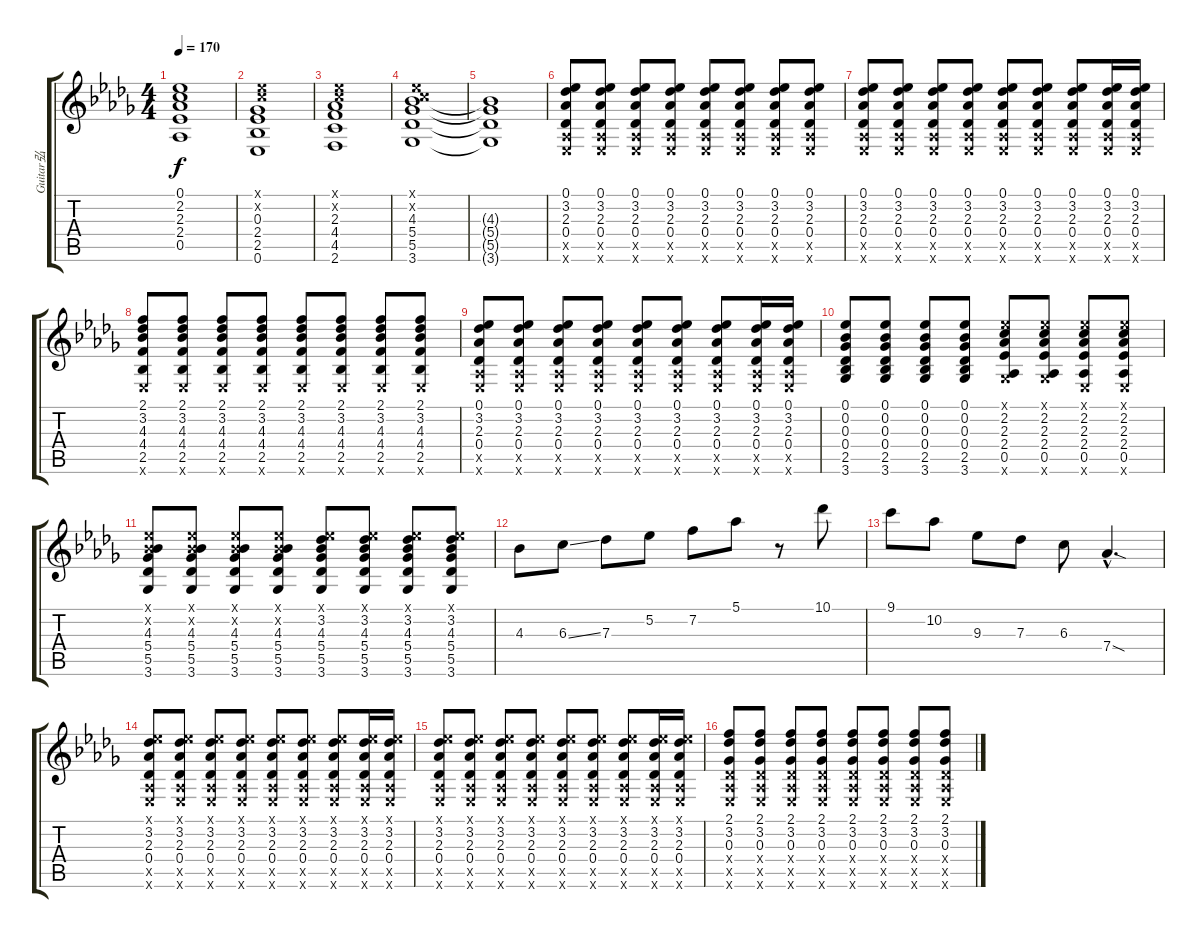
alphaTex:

\track ("Guitar弘" "Guitar弘") {instrument distortionguitar}
\staff {score tabs}
\tuning (Eb4 Bb3 Gb3 Db3 Ab2 Eb2) {hide}
\ts (4 4)
\tempo 170
\clef g2
\ks db
(0.1{t} 2.2{t} 2.3{t} 2.4{t} 0.5{t}).1{dy f} |
(0.1{x} 2.2{x} 0.3 2.4 2.5 0.6).1 |
(0.1{x} 2.2{x} 2.3 4.4 4.5 2.6).1 |
(0.1{x} 2.2{x} 4.3 5.4 5.5 3.6).1 |
(4.3{t} 5.4{t} 5.5{t} 3.6{t}).1 |
(0.1 3.2 2.3 0.4 0.5{x} 0.6{x}).8 (0.1 3.2 2.3 0.4 0.5{x} 0.6{x}).8 (0.1 3.2 2.3 0.4 0.5{x} 0.6{x}).8 (0.1 3.2 2.3 0.4 0.5{x} 0.6{x}).8 (0.1 3.2 2.3 0.4 0.5{x} 0.6{x}).8 (0.1 3.2 2.3 0.4 0.5{x} 0.6{x}).8 (0.1 3.2 2.3 0.4 0.5{x} 0.6{x}).8 (0.1 3.2 2.3 0.4 0.5{x} 0.6{x}).8 |
(0.1 3.2 2.3 0.4 0.5{x} 0.6{x}).8 (0.1 3.2 2.3 0.4 0.5{x} 0.6{x}).8 (0.1 3.2 2.3 0.4 0.5{x} 0.6{x}).8 (0.1 3.2 2.3 0.4 0.5{x} 0.6{x}).8 (0.1 3.2 2.3 0.4 0.5{x} 0.6{x}).8 (0.1 3.2 2.3 0.4 0.5{x} 0.6{x}).8 (0.1 3.2 2.3 0.4 0.5{x} 0.6{x}).8 (0.1 3.2 2.3 0.4 0.5{x} 0.6{x}).16 (0.1 3.2 2.3 0.4 0.5{x} 0.6{x}).16 |
(2.1 3.2 4.3 4.4 2.5 0.6{x}).8 (2.1 3.2 4.3 4.4 2.5 0.6{x}).8 (2.1 3.2 4.3 4.4 2.5 0.6{x}).8 (2.1 3.2 4.3 4.4 2.5 0.6{x}).8 (2.1 3.2 4.3 4.4 2.5 0.6{x}).8 (2.1 3.2 4.3 4.4 2.5 0.6{x}).8 (2.1 3.2 4.3 4.4 2.5 0.6{x}).8 (2.1 3.2 4.3 4.4 2.5 0.6{x}).8 |
(0.1 3.2 2.3 0.4 0.5{x} 0.6{x}).8 (0.1 3.2 2.3 0.4 0.5{x} 0.6{x}).8 (0.1 3.2 2.3 0.4 0.5{x} 0.6{x}).8 (0.1 3.2 2.3 0.4 0.5{x} 0.6{x}).8 (0.1 3.2 2.3 0.4 0.5{x} 0.6{x}).8 (0.1 3.2 2.3 0.4 0.5{x} 0.6{x}).8 (0.1 3.2 2.3 0.4 0.5{x} 0.6{x}).8 (0.1 3.2 2.3 0.4 0.5{x} 0.6{x}).16 (0.1 3.2 2.3 0.4 0.5{x} 0.6{x}).16 |
(0.1 0.2 0.3 0.4 2.5 3.6).8 (0.1 0.2 0.3 0.4 2.5 3.6).8 (0.1 0.2 0.3 0.4 2.5 3.6).8 (0.1 0.2 0.3 0.4 2.5 3.6).8 (0.1{x} 2.2 2.3 2.4 0.5 3.6{x}).8 (0.1{x} 2.2 2.3 2.4 0.5 3.6{x}).8 (0.1{x} 2.2 2.3 2.4 0.5 0.6{x}).8 (0.1{x} 2.2 2.3 2.4 0.5 0.6{x}).8 |
(0.1{x} 0.2{x} 4.3 5.4 5.5 3.6).8 (0.1{x} 0.2{x} 4.3 5.4 5.5 3.6).8 (0.1{x} 0.2{x} 4.3 5.4 5.5 3.6).8 (0.1{x} 0.2{x} 4.3 5.4 5.5 3.6).8 (0.1{x} 3.2 4.3 5.4 5.5 3.6).8 (0.1{x} 3.2 4.3 5.4 5.5 3.6).8 (0.1{x} 3.2 4.3 5.4 5.5 3.6).8 (0.1{x} 3.2 4.3 5.4 5.5 3.6).8 |
4.3.8 6.3{ss}.8 7.3.8 5.2.8 7.2.8 5.1.8 r.8 10.1.8 |
9.1.8 10.2.8 9.3.8 7.3.8 6.3.8 7.4{sod hac}.4{d} |
(0.1{x} 3.2 2.3 0.4 0.5{x} 0.6{x}).8 (0.1{x} 3.2 2.3 0.4 0.5{x} 0.6{x}).8 (0.1{x} 3.2 2.3 0.4 0.5{x} 0.6{x}).8 (0.1{x} 3.2 2.3 0.4 0.5{x} 0.6{x}).8 (0.1{x} 3.2 2.3 0.4 0.5{x} 0.6{x}).8 (0.1{x} 3.2 2.3 0.4 0.5{x} 0.6{x}).8 (0.1{x} 3.2 2.3 0.4 0.5{x} 0.6{x}).8 (0.1{x} 3.2 2.3 0.4 0.5{x} 0.6{x}).16 (0.1{x} 3.2 2.3 0.4 0.5{x} 0.6{x}).16 |
(0.1{x} 3.2 2.3 0.4 0.5{x} 0.6{x}).8 (0.1{x} 3.2 2.3 0.4 0.5{x} 0.6{x}).8 (0.1{x} 3.2 2.3 0.4 0.5{x} 0.6{x}).8 (0.1{x} 3.2 2.3 0.4 0.5{x} 0.6{x}).8 (0.1{x} 3.2 2.3 0.4 0.5{x} 0.6{x}).8 (0.1{x} 3.2 2.3 0.4 0.5{x} 0.6{x}).8 (0.1{x} 3.2 2.3 0.4 0.5{x} 0.6{x}).8 (0.1{x} 3.2 2.3 0.4 0.5{x} 0.6{x}).16 (0.1{x} 3.2 2.3 0.4 0.5{x} 0.6{x}).16 |
(2.1 3.2 0.3 0.4{x} 0.5{x} 0.6{x}).8 (2.1 3.2 0.3 0.4{x} 0.5{x} 0.6{x}).8 (2.1 3.2 0.3 0.4{x} 0.5{x} 0.6{x}).8 (2.1 3.2 0.3 0.4{x} 0.5{x} 0.6{x}).8 (2.1 3.2 0.3 0.4{x} 0.5{x} 0.6{x}).8 (2.1 3.2 0.3 0.4{x} 0.5{x} 0.6{x}).8 (2.1 3.2 0.3 0.4{x} 0.5{x} 0.6{x}).8 (2.1 3.2 0.3 0.4{x} 0.5{x} 0.6{x}).8
